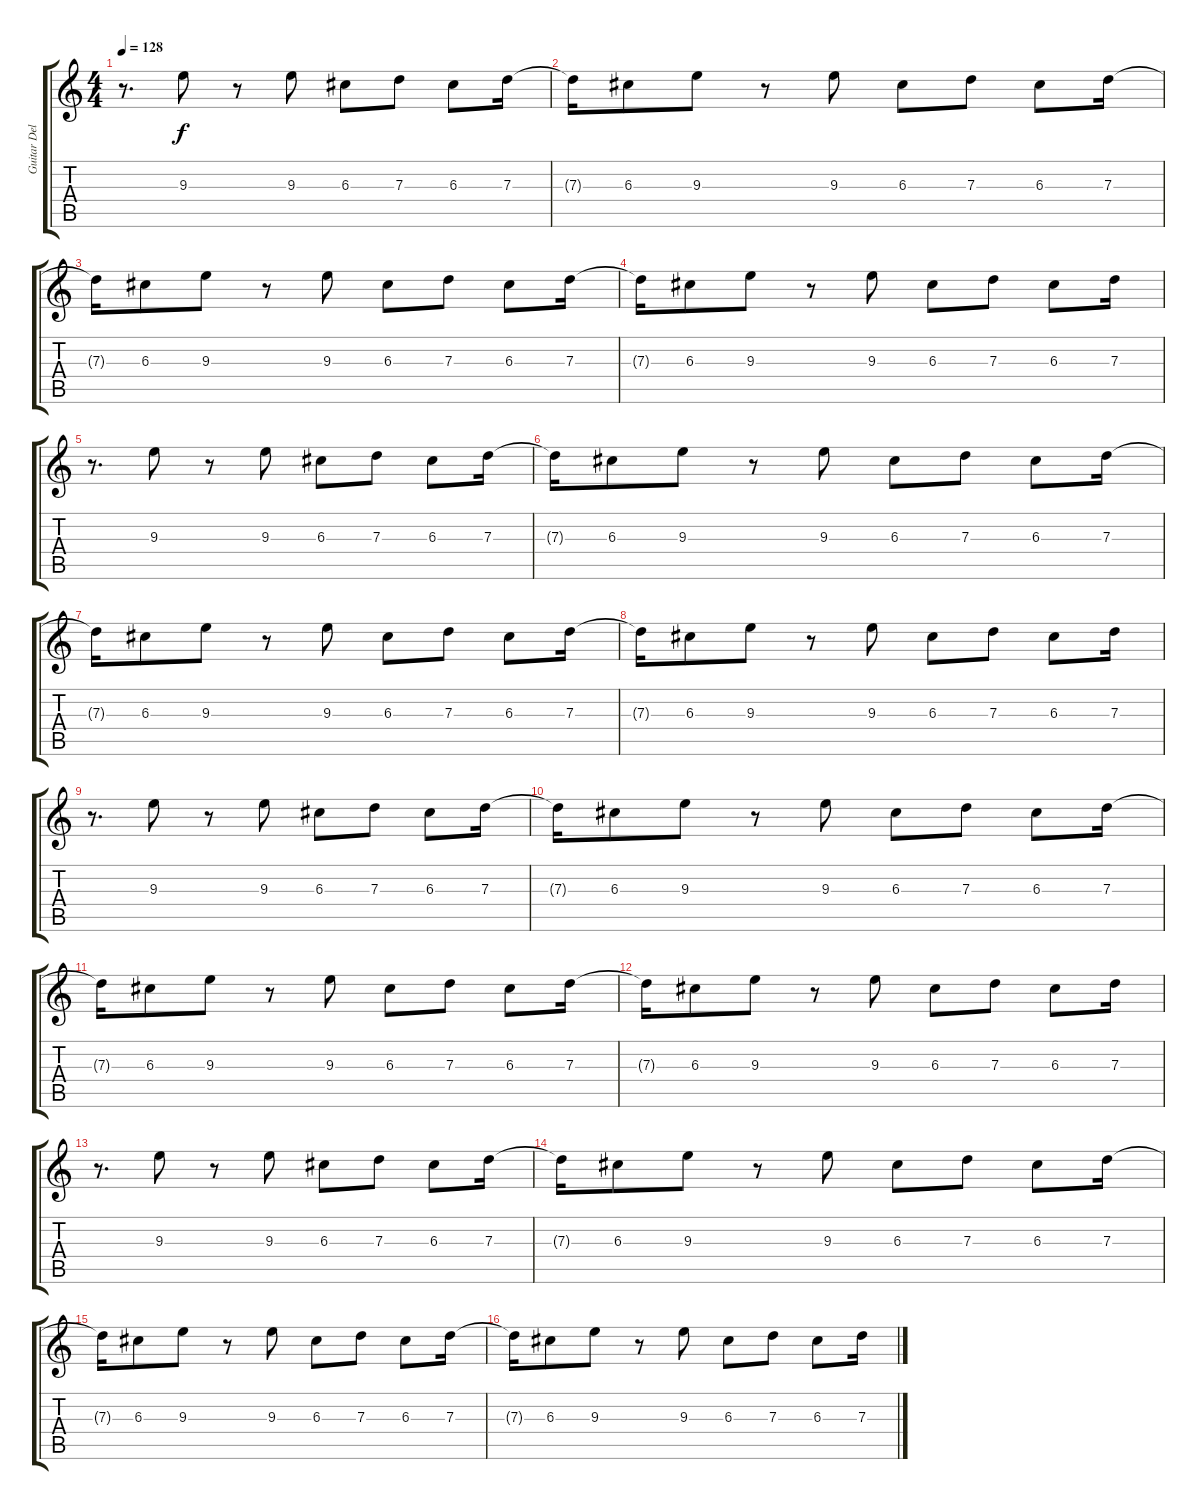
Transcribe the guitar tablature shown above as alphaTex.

\track ("Guitar Delay" "Guitar Del") {instrument distortionguitar}
\staff {score tabs}
\tuning (E4 B3 G3 D3 A2 E2) {hide}
\ts (4 4)
\tempo 128
\clef g2
\ks c
r.8{d dy f} 9.3.8 r.8 9.3.8 6.3.8 7.3.8 6.3.8 7.3.16 |
7.3{t}.16 6.3.8 9.3.8 r.8 9.3.8 6.3.8 7.3.8 6.3.8 7.3.16 |
7.3{t}.16 6.3.8 9.3.8 r.8 9.3.8 6.3.8 7.3.8 6.3.8 7.3.16 |
7.3{t}.16 6.3.8 9.3.8 r.8 9.3.8 6.3.8 7.3.8 6.3.8 7.3.16 |
r.8{d} 9.3.8 r.8 9.3.8 6.3.8 7.3.8 6.3.8 7.3.16 |
7.3{t}.16 6.3.8 9.3.8 r.8 9.3.8 6.3.8 7.3.8 6.3.8 7.3.16 |
7.3{t}.16 6.3.8 9.3.8 r.8 9.3.8 6.3.8 7.3.8 6.3.8 7.3.16 |
7.3{t}.16 6.3.8 9.3.8 r.8 9.3.8 6.3.8 7.3.8 6.3.8 7.3.16 |
r.8{d} 9.3.8 r.8 9.3.8 6.3.8 7.3.8 6.3.8 7.3.16 |
7.3{t}.16 6.3.8 9.3.8 r.8 9.3.8 6.3.8 7.3.8 6.3.8 7.3.16 |
7.3{t}.16 6.3.8 9.3.8 r.8 9.3.8 6.3.8 7.3.8 6.3.8 7.3.16 |
7.3{t}.16 6.3.8 9.3.8 r.8 9.3.8 6.3.8 7.3.8 6.3.8 7.3.16 |
r.8{d} 9.3.8 r.8 9.3.8 6.3.8 7.3.8 6.3.8 7.3.16 |
7.3{t}.16 6.3.8 9.3.8 r.8 9.3.8 6.3.8 7.3.8 6.3.8 7.3.16 |
7.3{t}.16 6.3.8 9.3.8 r.8 9.3.8 6.3.8 7.3.8 6.3.8 7.3.16 |
7.3{t}.16 6.3.8 9.3.8 r.8 9.3.8 6.3.8 7.3.8 6.3.8 7.3.16
